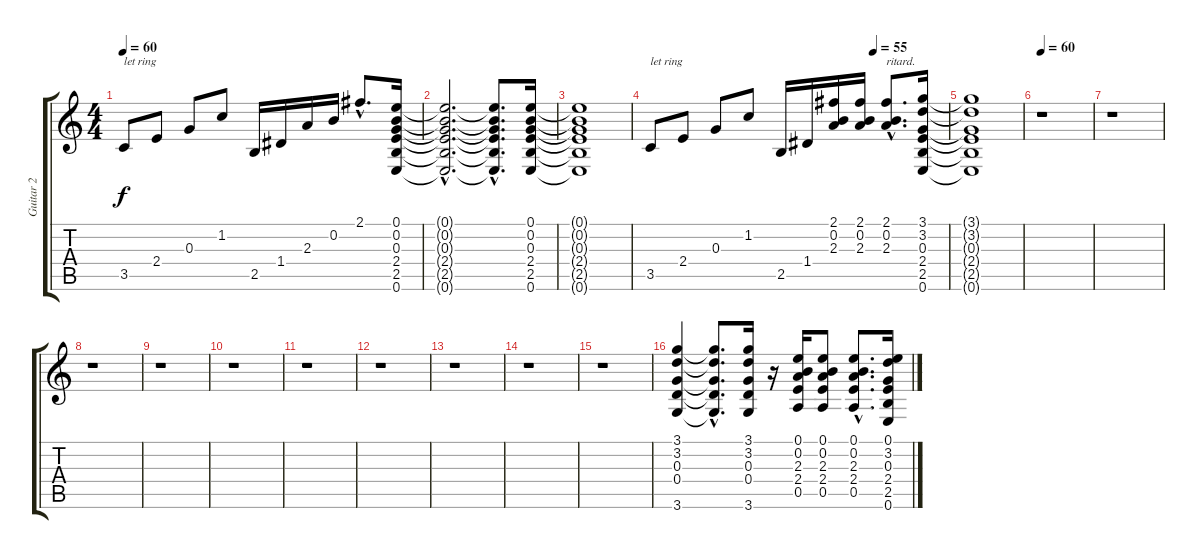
\track ("Guitar 2" "Guitar 2") {instrument electricguitarclean}
\staff {score tabs}
\tuning (E4 B3 G3 D3 A2 E2) {hide}
\ts (4 4)
\tempo 60
\clef g2
\ks c
3.5.8{txt "let ring" dy f instrument electricguitarclean} 2.4.8 0.3.8 1.2.8 2.5.16 1.4.16 2.3.16 0.2.16 2.1{hac}.8{d} (0.1 0.2 0.3 2.4 2.5 0.6).16 |
(0.1{hac t} 0.2{hac t} 0.3{hac t} 2.4{hac t} 2.5{hac t} 0.6{hac t}).2{d} (0.1{hac t} 0.2{hac t} 0.3{hac t} 2.4{hac t} 2.5{hac t} 0.6{hac t}).8{d} (0.1 0.2 0.3 2.4 2.5 0.6).16 |
(0.1{t} 0.2{t} 0.3{t} 2.4{t} 2.5{t} 0.6{t}).1 |
\tempo (55 0.75)
3.5.8{txt "let ring"} 2.4.8 0.3.8 1.2.8 2.5.16 1.4.16 (2.1 0.2 2.3).16 (2.1 0.2 2.3).16 (2.1{hac} 0.2{hac} 2.3{hac}).8{d txt "ritard."} (3.1 3.2 0.3 2.4 2.5 0.6).16 |
(3.1{t} 3.2{t} 0.3{t} 2.4{t} 2.5{t} 0.6{t}).1 |
\tempo 60
r.1 |
r.1 |
r.1 |
r.1 |
r.1 |
r.1 |
r.1 |
r.1 |
r.1 |
r.1 |
(3.1 3.2 0.3 0.4 3.6).4 (3.1{hac t} 3.2{hac t} 0.3{hac t} 0.4{hac t} 3.6{hac t}).8{d} (3.1 3.2 0.3 0.4 3.6).16 r.16 (0.1 0.2 2.3 2.4 0.5).16 (0.1 0.2 2.3 2.4 0.5).8 (0.1{hac} 0.2{hac} 2.3{hac} 2.4{hac} 0.5{hac}).8{d} (0.1 3.2 0.3 2.4 2.5 0.6).16
